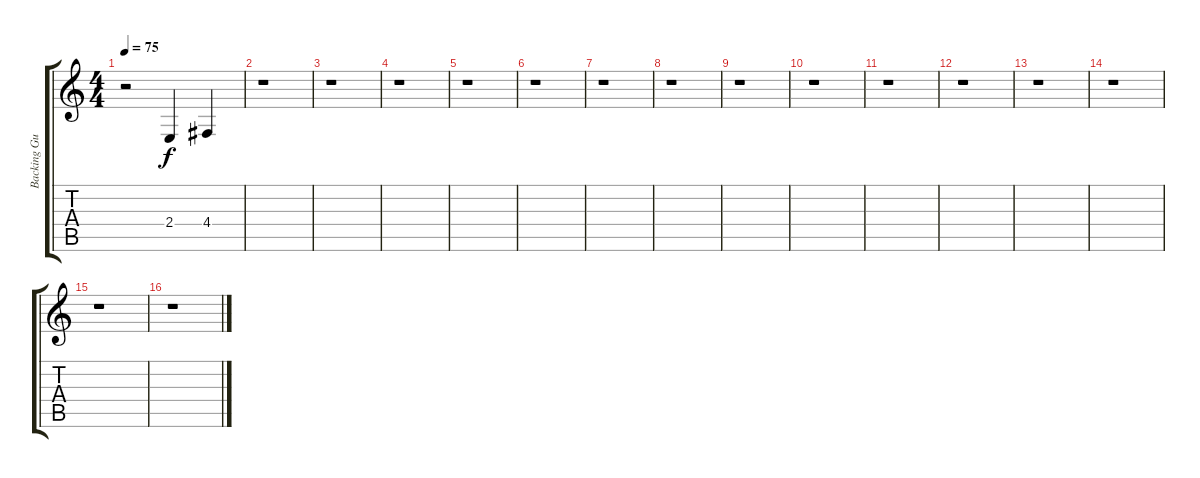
\track ("Backing Guitar 2" "Backing Gu") {instrument stringensemble1}
\staff {score tabs}
\tuning (E4 B3 G3 D3 A2 E2) {hide}
\ts (4 4)
\tempo 75
\clef g2
\ks c
r.2{dy f} 2.4.4 4.4.4 |
r.1 |
r.1 |
r.1 |
r.1 |
r.1 |
r.1 |
r.1 |
r.1 |
r.1 |
r.1 |
r.1 |
r.1 |
r.1 |
r.1 |
r.1
